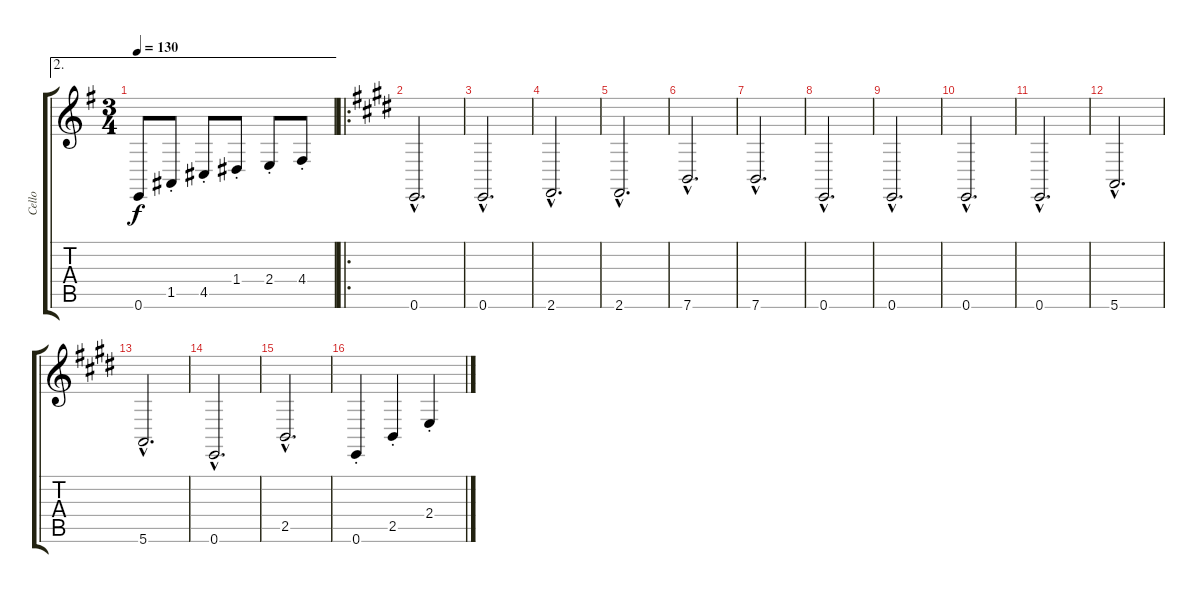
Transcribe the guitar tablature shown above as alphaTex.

\track ("Cello" "Cello") {instrument cello}
\staff {score tabs}
\tuning (E4 B3 G3 D3 A2 E2) {hide}
\ae 2
\ts (3 4)
\tempo 130
\clef g2
\ks g
0.6.8{dy f} 1.5{st}.8 4.5{st}.8 1.4{st}.8 2.4{st}.8 4.4{st}.8 |
\ro
\ks e
0.6{hac}.2{d} |
0.6{hac}.2{d} |
2.6{hac}.2{d} |
2.6{hac}.2{d} |
7.6{hac}.2{d} |
7.6{hac}.2{d} |
0.6{hac}.2{d} |
0.6{hac}.2{d} |
0.6{hac}.2{d} |
0.6{hac}.2{d} |
5.6{hac}.2{d} |
5.6{hac}.2{d} |
0.6{hac}.2{d} |
2.5{hac}.2{d} |
0.6{st}.4 2.5{st}.4 2.4{st}.4
